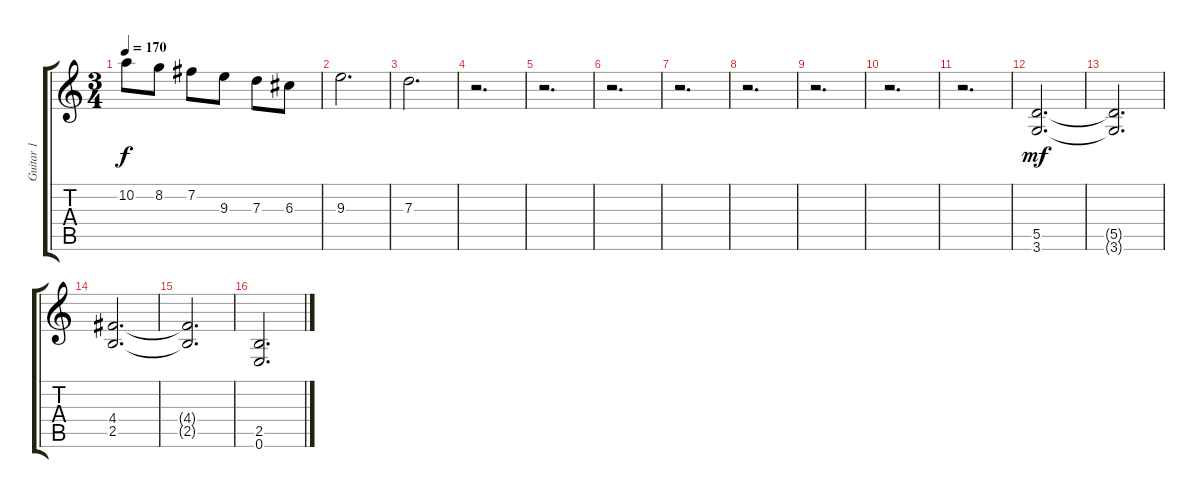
\track ("Guitar 1" "Guitar 1") {instrument acousticguitarsteel}
\staff {score tabs}
\tuning (E4 B3 G3 D3 A2 E2) {hide}
\ts (3 4)
\tempo 170
\clef g2
\ks c
10.2.8{dy f} 8.2.8 7.2.8 9.3.8 7.3.8 6.3.8 |
9.3.2{d} |
7.3.2{d} |
r.2{d} |
r.2{d} |
r.2{d} |
r.2{d} |
r.2{d} |
r.2{d} |
r.2{d} |
r.2{d} |
(5.5 3.6).2{d dy mf} |
(5.5{t} 3.6{t}).2{d} |
(4.4 2.5).2{d} |
(4.4{t} 2.5{t}).2{d} |
(2.5 0.6).2{d}
